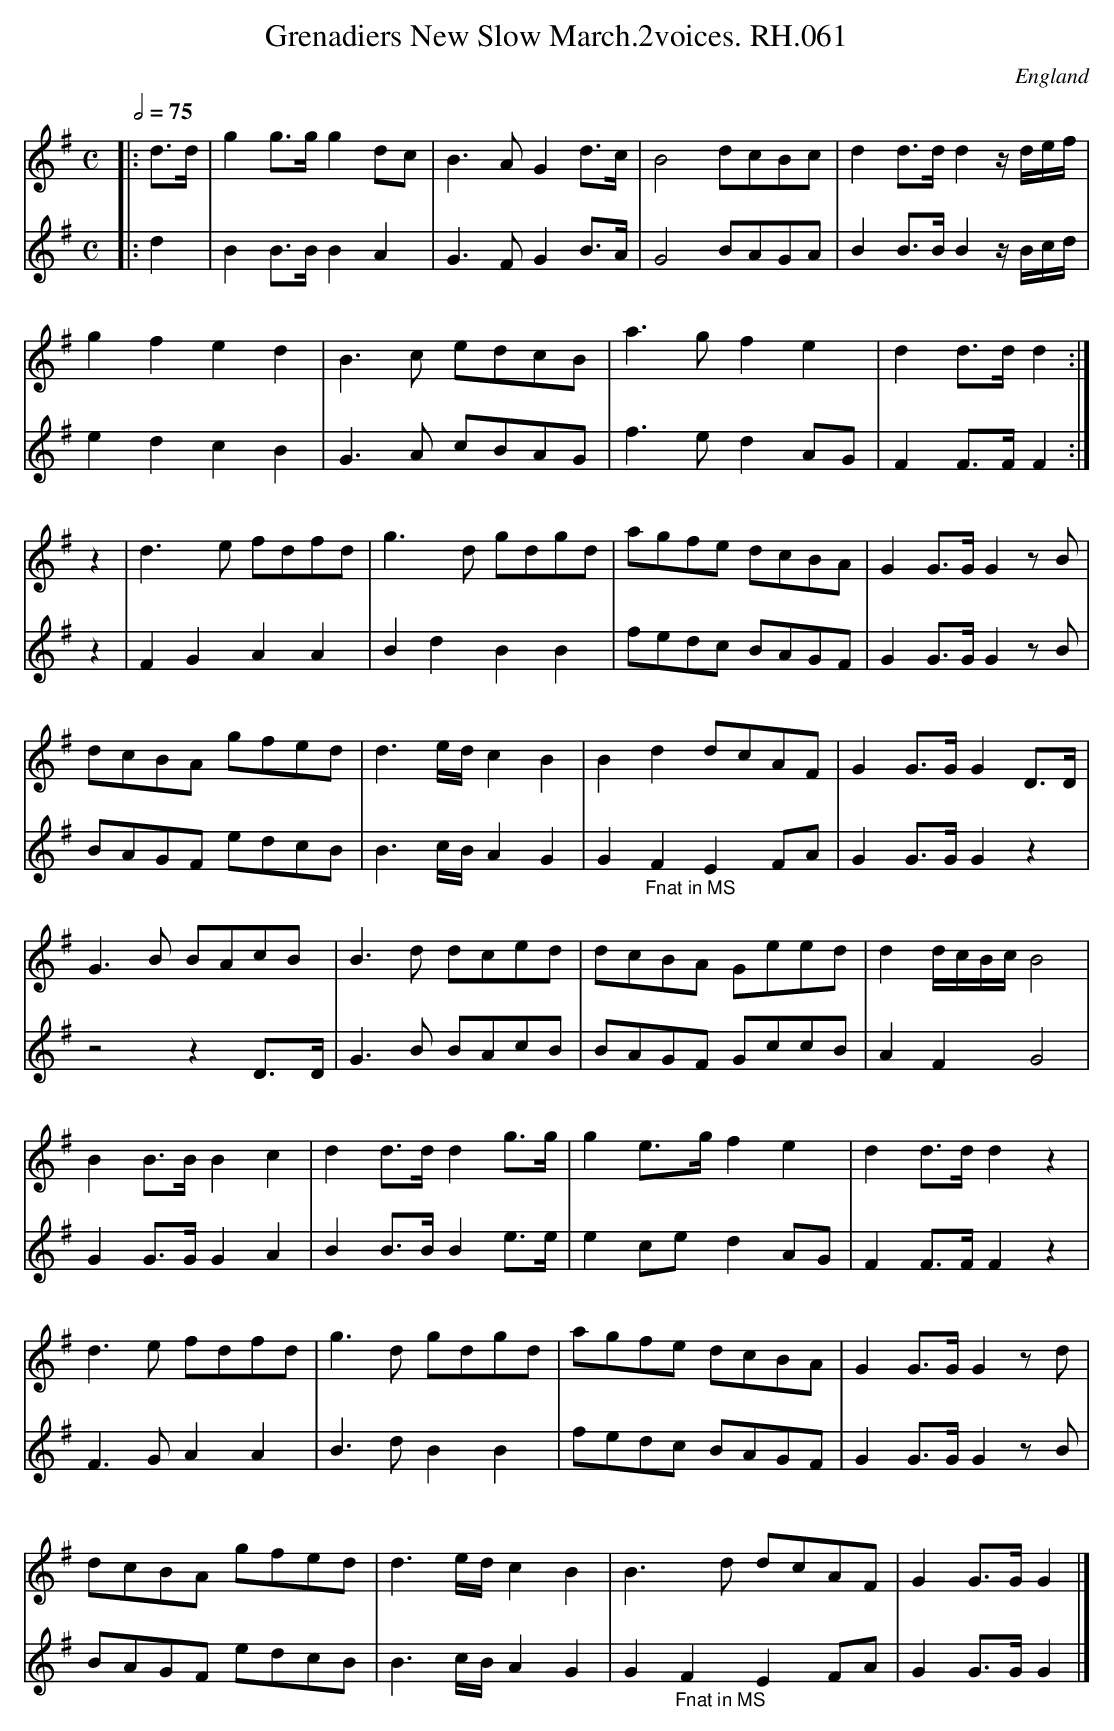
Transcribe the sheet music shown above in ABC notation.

X:1
T:Grenadiers New Slow March.2voices. RH.061
L:1/8
M:C
O:England
Q:2/4=75
K:G
[V:1]|:d>d|g2g>g g2dc|B3A G2d>c|B4 dcBc|d2d>d d2z/d/e/f/|
[V:2]|:d2|B2B>B B2A2|G3F G2B>A|G4 BAGA|B2B>B B2z/B/c/d/|
[V:1] g2f2 e2d2|B3c edcB|a3g f2e2|d2d>d d2:|
[V:2] e2d2 c2B2|G3A cBAG|f3e d2AG|F2F>F F2:|
[V:1] z2|d3e fdfd|g3d gdgd|agfe dcBA|G2G>G G2zB|
[V:2] z2|F2G2 A2A2|B2d2 B2B2|fedc BAGF|G2G>G G2zB|
[V:1] dcBA gfed|d3e/d/ c2B2|B2d2 dcAF|G2G>G G2D>D|
[V:2] BAGF edcB|B3c/B/ A2G2|G2"_Fnat in MS"F2 E2FA|G2G>G G2z2|
[V:1] G3B BAcB|B3d dced|dcBA Geed|d2d/c/B/c/ B4|
[V:2] z4 z2D>D|G3B BAcB|BAGF GccB|A2F2 G4|
[V:1] B2B>B B2c2|d2d>d d2g>g|g2e>g f2e2|d2d>d d2z2|
[V:2] G2G>G G2A2|B2B>B B2e>e|e2ce d2AG|F2F>F F2z2|
[V:1] d3e fdfd|g3d gdgd|agfe dcBA|G2G>G G2zd|
[V:2] F3G A2A2|B3d B2B2|fedc BAGF|G2G>G G2zB|
[V:1] dcBA gfed|d3e/d/ c2B2|B3d dcAF|G2G>G G2|]
[V:2] BAGF edcB|B3c/B/ A2G2|G2"_Fnat in MS"F2 E2FA|G2G>G G2|]
